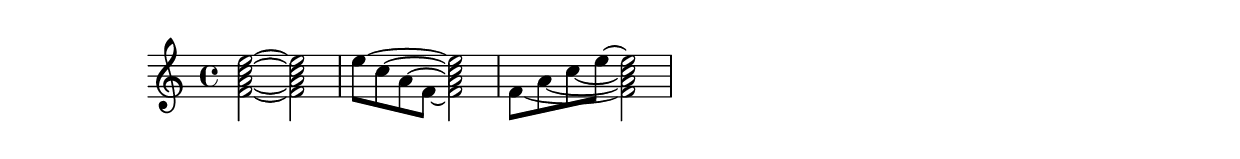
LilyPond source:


\header {

  texidoc = "Advanced tie chord formatting also works with arpegiated
ties.  Due to arpeggios, tie directions may be changed relative to the
unarpegiated case."

  
}

\version "2.16.0"


\layout { ragged-right = ##t }
\new Staff \relative c'' {
  <e c a f>2~ <e c a f> |
  \set tieWaitForNote = ##t
  e8~ c~ a~ f~ <e' c a f>2 |
  f,8~ a~ c~ e~ <f, a c e>2 |
}

